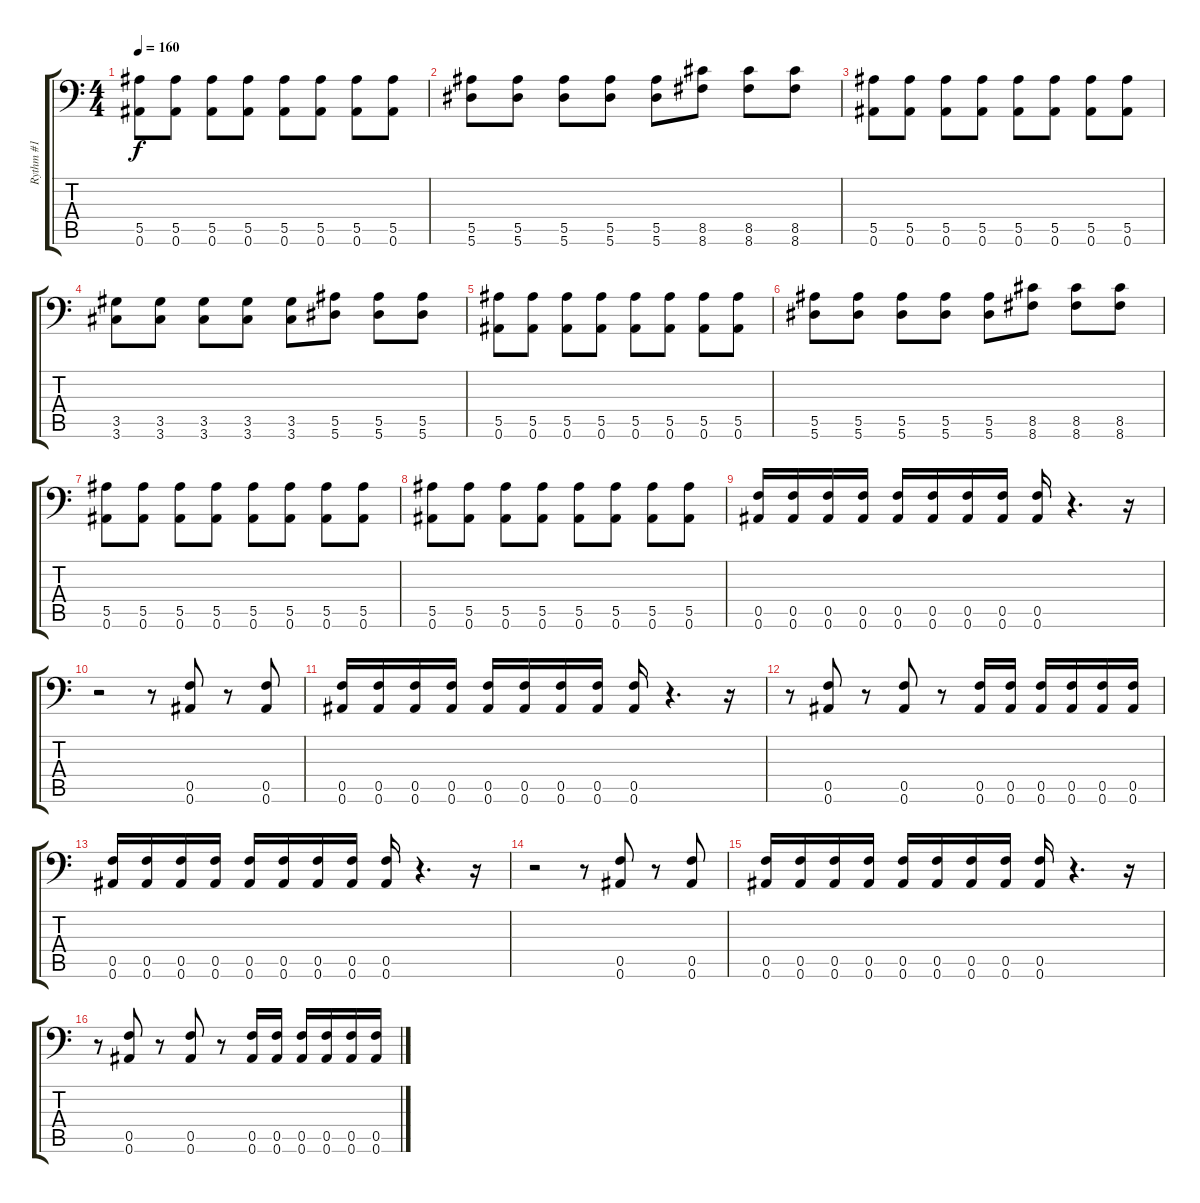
\track ("Rythm #1" "Rythm #1") {instrument distortionguitar}
\staff {score tabs}
\tuning (C4 G3 Eb3 Bb2 F2 Bb1) {hide}
\ts (4 4)
\tempo 160
\clef f4
\ks c
(5.5 0.6).8{dy f} (5.5 0.6).8 (5.5 0.6).8 (5.5 0.6).8 (5.5 0.6).8 (5.5 0.6).8 (5.5 0.6).8 (5.5 0.6).8 |
(5.5 5.6).8 (5.5 5.6).8 (5.5 5.6).8 (5.5 5.6).8 (5.5 5.6).8 (8.5 8.6).8 (8.5 8.6).8 (8.5 8.6).8 |
(5.5 0.6).8 (5.5 0.6).8 (5.5 0.6).8 (5.5 0.6).8 (5.5 0.6).8 (5.5 0.6).8 (5.5 0.6).8 (5.5 0.6).8 |
(3.5 3.6).8 (3.5 3.6).8 (3.5 3.6).8 (3.5 3.6).8 (3.5 3.6).8 (5.5 5.6).8 (5.5 5.6).8 (5.5 5.6).8 |
(5.5 0.6).8 (5.5 0.6).8 (5.5 0.6).8 (5.5 0.6).8 (5.5 0.6).8 (5.5 0.6).8 (5.5 0.6).8 (5.5 0.6).8 |
(5.5 5.6).8 (5.5 5.6).8 (5.5 5.6).8 (5.5 5.6).8 (5.5 5.6).8 (8.5 8.6).8 (8.5 8.6).8 (8.5 8.6).8 |
(5.5 0.6).8 (5.5 0.6).8 (5.5 0.6).8 (5.5 0.6).8 (5.5 0.6).8 (5.5 0.6).8 (5.5 0.6).8 (5.5 0.6).8 |
(5.5 0.6).8 (5.5 0.6).8 (5.5 0.6).8 (5.5 0.6).8 (5.5 0.6).8 (5.5 0.6).8 (5.5 0.6).8 (5.5 0.6).8 |
(0.5 0.6).16 (0.5 0.6).16 (0.5 0.6).16 (0.5 0.6).16 (0.5 0.6).16 (0.5 0.6).16 (0.5 0.6).16 (0.5 0.6).16 (0.5 0.6).16 r.4{d} r.16 |
r.2 r.8 (0.5 0.6).8 r.8 (0.5 0.6).8 |
(0.5 0.6).16 (0.5 0.6).16 (0.5 0.6).16 (0.5 0.6).16 (0.5 0.6).16 (0.5 0.6).16 (0.5 0.6).16 (0.5 0.6).16 (0.5 0.6).16 r.4{d} r.16 |
r.8 (0.5 0.6).8 r.8 (0.5 0.6).8 r.8 (0.5 0.6).16 (0.5 0.6).16 (0.5 0.6).16 (0.5 0.6).16 (0.5 0.6).16 (0.5 0.6).16 |
(0.5 0.6).16 (0.5 0.6).16 (0.5 0.6).16 (0.5 0.6).16 (0.5 0.6).16 (0.5 0.6).16 (0.5 0.6).16 (0.5 0.6).16 (0.5 0.6).16 r.4{d} r.16 |
r.2 r.8 (0.5 0.6).8 r.8 (0.5 0.6).8 |
(0.5 0.6).16 (0.5 0.6).16 (0.5 0.6).16 (0.5 0.6).16 (0.5 0.6).16 (0.5 0.6).16 (0.5 0.6).16 (0.5 0.6).16 (0.5 0.6).16 r.4{d} r.16 |
r.8 (0.5 0.6).8 r.8 (0.5 0.6).8 r.8 (0.5 0.6).16 (0.5 0.6).16 (0.5 0.6).16 (0.5 0.6).16 (0.5 0.6).16 (0.5 0.6).16
